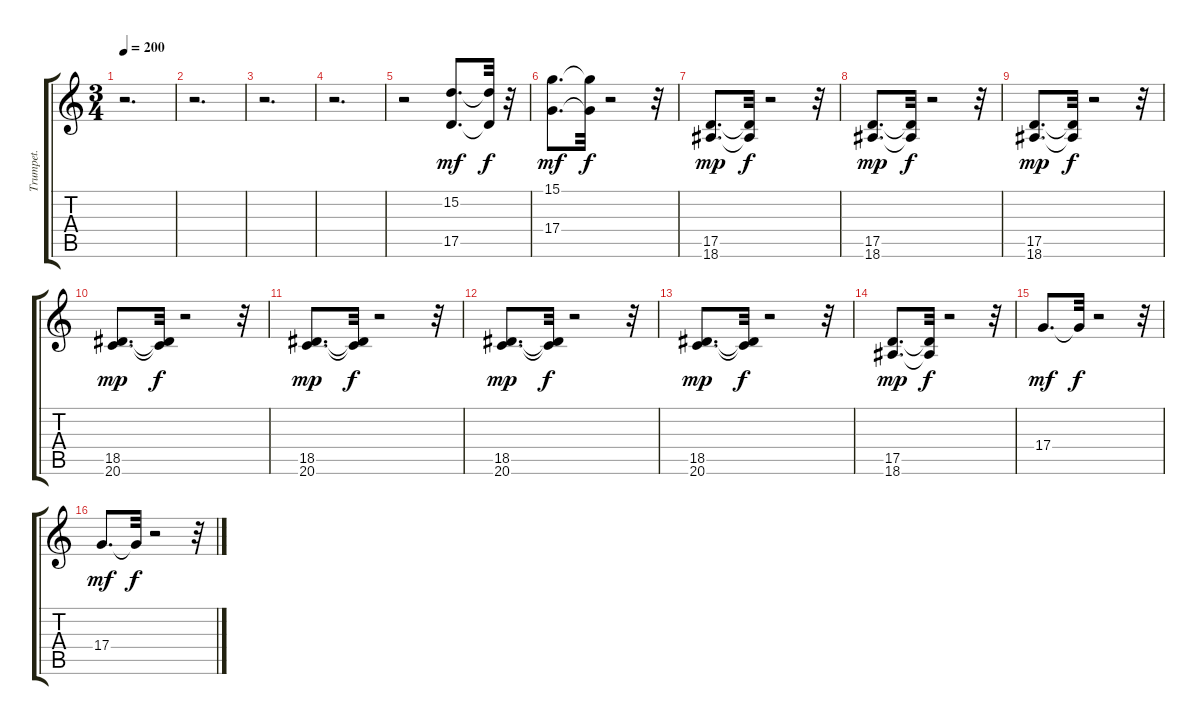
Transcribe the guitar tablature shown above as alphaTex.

\track ("Trumpet." "Trumpet.") {instrument trumpet}
\staff {score tabs}
\tuning (E4 B3 G3 D3 A2 E2) {hide}
\ts (3 4)
\tempo 200
\clef g2
\ks c
r.2{d dy mf} |
r.2{d} |
r.2{d} |
r.2{d} |
r.2 (15.2 17.5).8{d volume 15 balance 9} (15.2{t} 17.5{t}).32{dy f} r.32 |
(15.1 17.4).8{d dy mf} (15.1{t} 17.4{t}).32{dy f} r.2 r.32 |
(17.5 18.6).8{d dy mp} (17.5{t} 18.6{t}).32{dy f} r.2 r.32 |
(17.5 18.6).8{d dy mp} (17.5{t} 18.6{t}).32{dy f} r.2 r.32 |
(17.5 18.6).8{d dy mp} (17.5{t} 18.6{t}).32{dy f} r.2 r.32 |
(18.5 20.6).8{d dy mp} (18.5{t} 20.6{t}).32{dy f} r.2 r.32 |
(18.5 20.6).8{d dy mp} (18.5{t} 20.6{t}).32{dy f} r.2 r.32 |
(18.5 20.6).8{d dy mp} (18.5{t} 20.6{t}).32{dy f} r.2 r.32 |
(18.5 20.6).8{d dy mp} (18.5{t} 20.6{t}).32{dy f} r.2 r.32 |
(17.5 18.6).8{d dy mp} (17.5{t} 18.6{t}).32{dy f} r.2 r.32 |
17.4.8{d dy mf} 17.4{t}.32{dy f} r.2 r.32 |
17.4.8{d dy mf} 17.4{t}.32{dy f} r.2 r.32
